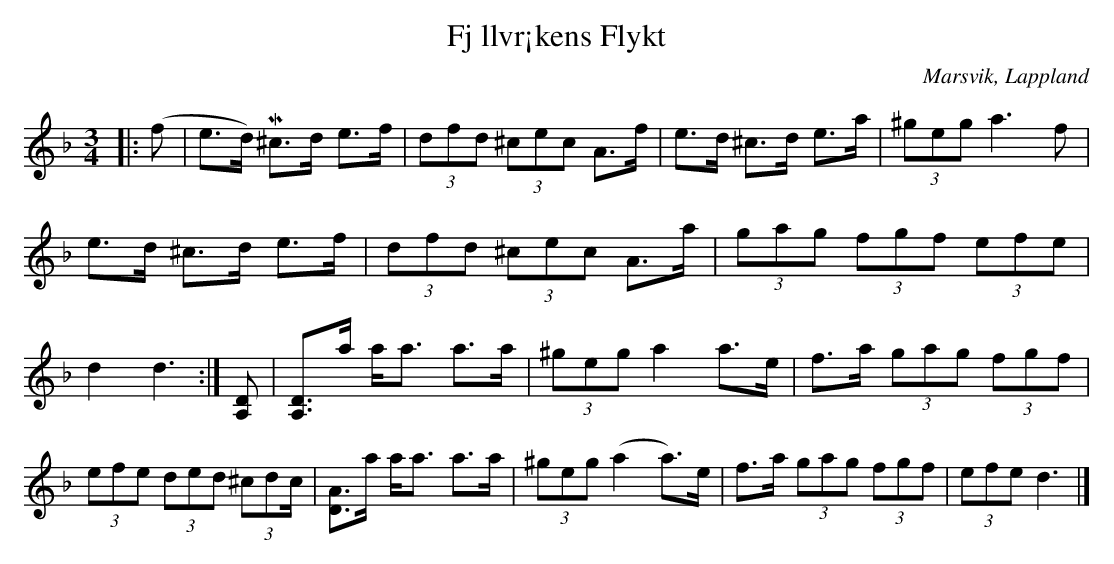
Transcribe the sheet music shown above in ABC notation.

X:1
T:Fj llvr¡kens Flykt
O:Marsvik, Lappland
M:3/4
L:1/16
K:Dm
|: (f2 | e3d) M^c3d e3f | (3d2f2d2 (3^c2e2c2 A3f | e3d ^c3d e3a |(3^g2e2g2 a6 f2 | e3d ^c3d e3f | (3d2f2d2 (3^c2e2c2 A3a | (3g2a2g2 (3f2g2f2 (3e2f2e2 | d4 d6:| [A,2D2] | [A,3D3]a aa3 a3a|(3^g2e2g2 a4 a3e | f3a (3g2a2g2 (3f2g2f2 | (3e2f2e2 (3d2e2d2 (3^c2d2c | [D3A3]a aa3 a3a | (3^g2e2g2 (a4 a3)e | f3a (3g2a2g2 (3f2g2f2 | (3e2f2e2  d6|]
